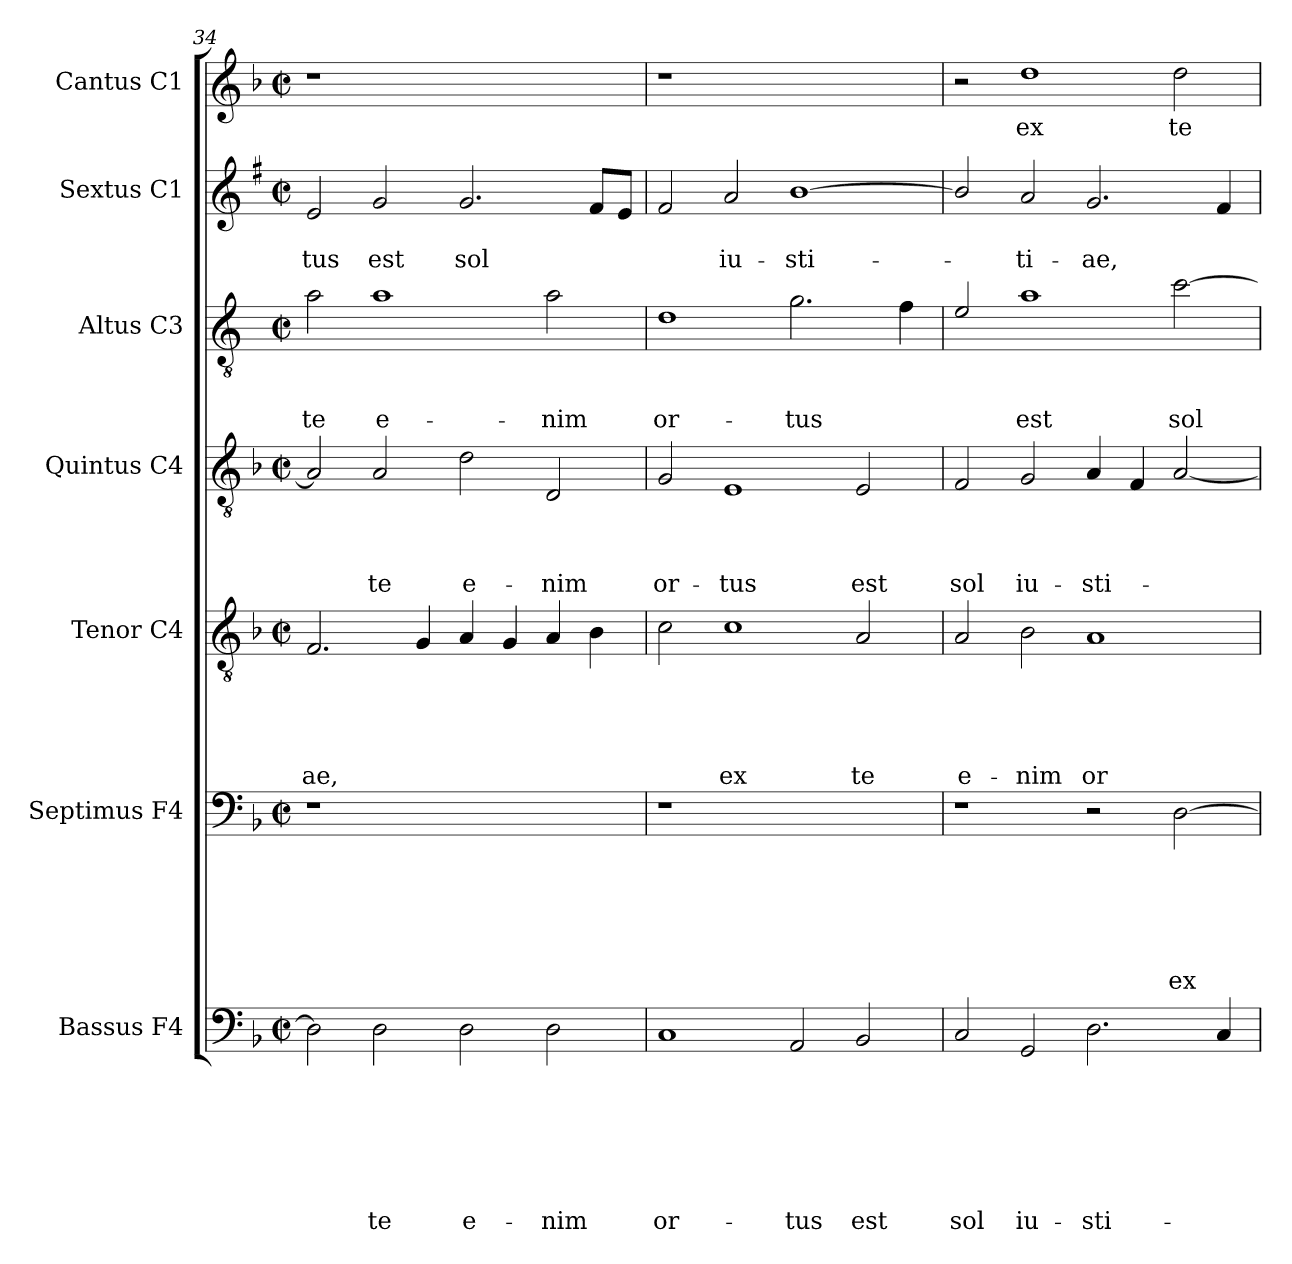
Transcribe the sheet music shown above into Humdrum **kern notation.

**kern	**text	**text	**text	**text	**text	**text	**text	**kern	**text	**text	**text	**text	**text	**text	**kern	**text	**text	**text	**text	**text	**kern	**text	**text	**text	**text	**kern	**text	**text	**text	**kern	**text	**text	**kern	**text
*part7	*part7	*part7	*part7	*part7	*part7	*part7	*part7	*part6	*part6	*part6	*part6	*part6	*part6	*part6	*part5	*part5	*part5	*part5	*part5	*part5	*part4	*part4	*part4	*part4	*part4	*part3	*part3	*part3	*part3	*part2	*part2	*part2	*part1	*part1
*staff7	*staff7	*staff7	*staff7	*staff7	*staff7	*staff7	*staff7	*staff6	*staff6	*staff6	*staff6	*staff6	*staff6	*staff6	*staff5	*staff5	*staff5	*staff5	*staff5	*staff5	*staff4	*staff4	*staff4	*staff4	*staff4	*staff3	*staff3	*staff3	*staff3	*staff2	*staff2	*staff2	*staff1	*staff1
*I"Bassus F4	*	*	*	*	*	*	*	*I"Septimus F4	*	*	*	*	*	*	*I"Tenor C4	*	*	*	*	*	*I"Quintus C4	*	*	*	*	*I"Altus C3	*	*	*	*I"Sextus C1	*	*	*I"Cantus C1	*
*I'B	*	*	*	*	*	*	*	*	*	*	*	*	*	*	*	*	*	*	*	*	*	*	*	*	*	*	*	*	*	*	*	*	*I'C	*
*clefF4	*	*	*	*	*	*	*	*clefF4	*	*	*	*	*	*	*clefGv2	*	*	*	*	*	*clefGv2	*	*	*	*	*clefGv2	*	*	*	*clefG2	*	*	*clefG2	*
*	*	*	*	*	*	*	*	*	*	*	*	*	*	*	*	*	*	*	*	*	*	*	*	*	*	*ITrd4c7	*	*	*	*ITrd1c2	*	*	*	*
*k[b-]	*	*	*	*	*	*	*	*k[b-]	*	*	*	*	*	*	*k[b-]	*	*	*	*	*	*k[b-]	*	*	*	*	*k[b-]	*	*	*	*k[b-]	*	*	*k[b-]	*
*F:	*	*	*	*	*	*	*	*F:	*	*	*	*	*	*	*F:	*	*	*	*	*	*F:	*	*	*	*	*F:	*	*	*	*F:	*	*	*F:	*
*M2/2	*	*	*	*	*	*	*	*M2/2	*	*	*	*	*	*	*M2/2	*	*	*	*	*	*M2/2	*	*	*	*	*M2/2	*	*	*	*M2/2	*	*	*M2/2	*
*met(c|)	*	*	*	*	*	*	*	*met(c|)	*	*	*	*	*	*	*met(c|)	*	*	*	*	*	*met(c|)	*	*	*	*	*met(c|)	*	*	*	*met(c|)	*	*	*met(c|)	*
=34	=34	=34	=34	=34	=34	=34	=34	=34	=34	=34	=34	=34	=34	=34	=34	=34	=34	=34	=34	=34	=34	=34	=34	=34	=34	=34	=34	=34	=34	=34	=34	=34	=34	=34
!	!	!	!	!	!	!	!	!	!	!	!	!	!	!	!	!	!	!	!	!LO:LY:b	!	!	!	!	!	!	!	!	!LO:LY:b	!	!	!LO:LY:b	!	!
2D\]	.	.	.	.	.	.	.	1r	.	.	.	.	.	.	2.F/	.	.	.	.	-ae,	2A/]	.	.	.	.	2d\	.	.	te	2d/	.	-tus	1r	.
!	!	!	!	!	!	!	!LO:LY:b	!	!	!	!	!	!	!	!	!	!	!	!	!	!	!	!	!	!LO:LY:b	!	!	!	!LO:LY:b	!	!	!LO:LY:b	!	!
2D\	.	.	.	.	.	.	te	.	.	.	.	.	.	.	.	.	.	.	.	.	2A/	.	.	.	te	1d	.	.	e-	2f/	.	est	.	.
.	.	.	.	.	.	.	.	.	.	.	.	.	.	.	4G/	.	.	.	.	.	.	.	.	.	.	.	.	.	.	.	.	.	.	.
!	!	!	!	!	!	!	!LO:LY:b	!	!	!	!	!	!	!	!	!	!	!	!	!	!	!	!	!	!LO:LY:b	!	!	!	!	!	!	!LO:LY:b	!	!
2D\	.	.	.	.	.	.	e-	1ryy	.	.	.	.	.	.	4A/	.	.	.	.	.	2d\	.	.	.	e-	.	.	.	.	2.f/	.	sol	1ryy	.
.	.	.	.	.	.	.	.	.	.	.	.	.	.	.	4G/	.	.	.	.	.	.	.	.	.	.	.	.	.	.	.	.	.	.	.
!	!	!	!	!	!	!	!LO:LY:b	!	!	!	!	!	!	!	!	!	!	!	!	!	!	!	!	!	!LO:LY:b	!	!	!	!LO:LY:b	!	!	!	!	!
2D\	.	.	.	.	.	.	-nim	.	.	.	.	.	.	.	4A/	.	.	.	.	.	2D/	.	.	.	-nim	2d\	.	.	-nim	.	.	.	.	.
.	.	.	.	.	.	.	.	.	.	.	.	.	.	.	4B-\	.	.	.	.	.	.	.	.	.	.	.	.	.	.	8e/L	.	.	.	.
.	.	.	.	.	.	.	.	.	.	.	.	.	.	.	.	.	.	.	.	.	.	.	.	.	.	.	.	.	.	8d/J	.	.	.	.
=35	=35	=35	=35	=35	=35	=35	=35	=35	=35	=35	=35	=35	=35	=35	=35	=35	=35	=35	=35	=35	=35	=35	=35	=35	=35	=35	=35	=35	=35	=35	=35	=35	=35	=35
!	!	!	!	!	!	!	!LO:LY:b	!	!	!	!	!	!	!	!	!	!	!	!	!	!	!	!	!	!LO:LY:b	!	!	!	!LO:LY:b	!	!	!	!	!
1C	.	.	.	.	.	.	or-	1r	.	.	.	.	.	.	2c\	.	.	.	.	.	2G/	.	.	.	or-	1G	.	.	or-	2e/	.	.	1r	.
!	!	!	!	!	!	!	!	!	!	!	!	!	!	!	!	!	!	!	!	!LO:LY:b	!	!	!	!	!LO:LY:b	!	!	!	!	!	!	!LO:LY:b	!	!
.	.	.	.	.	.	.	.	.	.	.	.	.	.	.	1c	.	.	.	.	ex	1E	.	.	.	-tus	.	.	.	.	2g/	.	iu-	.	.
!	!	!	!	!	!	!	!LO:LY:b	!	!	!	!	!	!	!	!	!	!	!	!	!	!	!	!	!	!	!	!	!	!LO:LY:b	!	!	!LO:LY:b	!	!
2AA/	.	.	.	.	.	.	-tus	1ryy	.	.	.	.	.	.	.	.	.	.	.	.	.	.	.	.	.	2.c\	.	.	-tus	[1a	.	-sti-	1ryy	.
!	!	!	!	!	!	!	!LO:LY:b	!	!	!	!	!	!	!	!	!	!	!	!	!LO:LY:b	!	!	!	!	!LO:LY:b	!	!	!	!	!	!	!	!	!
2BB-/	.	.	.	.	.	.	est	.	.	.	.	.	.	.	2A/	.	.	.	.	te	2E/	.	.	.	est	.	.	.	.	.	.	.	.	.
.	.	.	.	.	.	.	.	.	.	.	.	.	.	.	.	.	.	.	.	.	.	.	.	.	.	4B-\	.	.	.	.	.	.	.	.
=36	=36	=36	=36	=36	=36	=36	=36	=36	=36	=36	=36	=36	=36	=36	=36	=36	=36	=36	=36	=36	=36	=36	=36	=36	=36	=36	=36	=36	=36	=36	=36	=36	=36	=36
!	!	!	!	!	!	!	!LO:LY:b	!	!	!	!	!	!	!	!	!	!	!	!	!LO:LY:b	!	!	!	!	!LO:LY:b	!	!	!	!	!	!	!	!	!
2C/	.	.	.	.	.	.	sol	1r	.	.	.	.	.	.	2A/	.	.	.	.	e-	2F/	.	.	.	sol	2A/	.	.	.	2a/]	.	.	2r	.
!	!	!	!	!	!	!	!LO:LY:b	!	!	!	!	!	!	!	!	!	!	!	!	!LO:LY:b	!	!	!	!	!LO:LY:b	!	!	!	!LO:LY:b	!	!	!LO:LY:b	!	!LO:LY:b
2GG/	.	.	.	.	.	.	iu-	.	.	.	.	.	.	.	2B-\	.	.	.	.	-nim	2G/	.	.	.	iu-	1d	.	.	est	2g/	.	-ti-	1dd	ex
!	!	!	!	!	!	!	!LO:LY:b	!	!	!	!	!	!	!	!	!	!	!	!	!LO:LY:b	!	!	!	!	!LO:LY:b	!	!	!	!	!	!	!LO:LY:b	!	!
2.D\	.	.	.	.	.	.	-sti-	2r	.	.	.	.	.	.	1A	.	.	.	.	or-	4A/	.	.	.	-sti-	.	.	.	.	2.f/	.	-ae,	.	.
.	.	.	.	.	.	.	.	.	.	.	.	.	.	.	.	.	.	.	.	.	4F/	.	.	.	.	.	.	.	.	.	.	.	.	.
!	!	!	!	!	!	!	!	!	!	!	!	!	!	!LO:LY:b	!	!	!	!	!	!	!	!	!	!	!	!	!	!	!LO:LY:b	!	!	!	!	!LO:LY:b
.	.	.	.	.	.	.	.	[2D\	.	.	.	.	.	ex	.	.	.	.	.	.	[2A/	.	.	.	.	[2f\	.	.	sol	.	.	.	2dd\	te
4C/	.	.	.	.	.	.	.	.	.	.	.	.	.	.	.	.	.	.	.	.	.	.	.	.	.	.	.	.	.	4e/	.	.	.	.
=	=	=	=	=	=	=	=	=	=	=	=	=	=	=	=	=	=	=	=	=	=	=	=	=	=	=	=	=	=	=	=	=	=	=
*-	*-	*-	*-	*-	*-	*-	*-	*-	*-	*-	*-	*-	*-	*-	*-	*-	*-	*-	*-	*-	*-	*-	*-	*-	*-	*-	*-	*-	*-	*-	*-	*-	*-	*-
